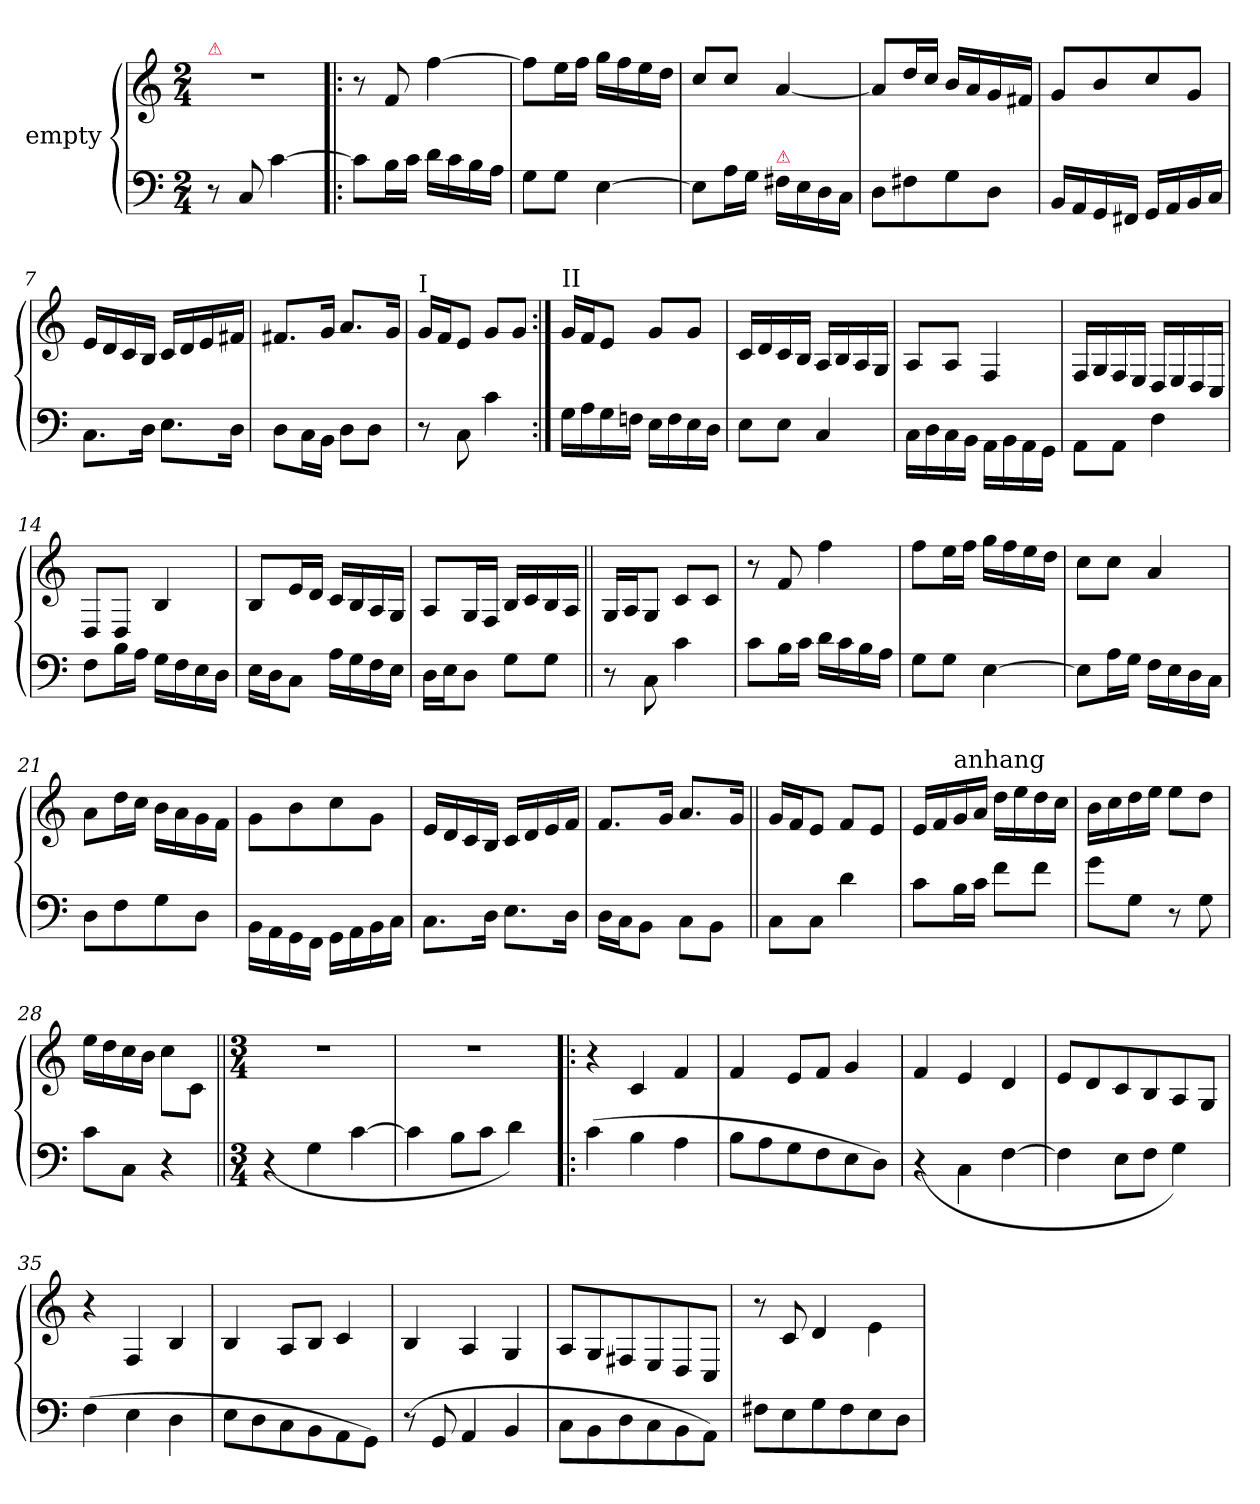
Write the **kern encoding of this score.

**kern	**kern
*part1	*part1
*staff2	*staff1
*I"empty	*
*clefF4	*clefG2
*k[]	*k[]
*C:	*C:
*M2/4	*M2/4
=1	=1
!	!LO:TX:a:color=crimson:t=⚠
8r	2r
8C/	.
[4c\	.
=2!|:	=2!|:
8c\L]	8r
16B\L	8f/
16c\JJ	.
16d\LL	[4ff\
16c\	.
16B\	.
16A\JJ	.
=3	=3
8G\L	8ff\L]
8G\J	16ee\L
.	16ff\JJ
[4E\	16gg\LL
.	16ff\
.	16ee\
.	16dd\JJ
=4	=4
8E\L]	8cc/L
16A\L	8cc/J
16G\JJ	.
!LO:TX:a:color=crimson:t=⚠	!
16F#X\LL	[4a/
16E\	.
16D\	.
16C\JJ	.
=5	=5
8D\L	8a/L]
8F#X\	16dd/L
.	16cc/JJ
8G\	16b/LL
.	16a/
8D\J	16g/
.	16f#X/JJ
=6	=6
16BB/LL	8g/L
16AA/	.
16GG/	8b/
16FF#X/JJ	.
16GG/LL	8cc/
16AA/	.
16BB/	8g/J
16C/JJ	.
=7	=7
8.C\L	16e/LL
.	16d/
.	16c/
16D\Jk	16B/JJ
8.E\L	16c/LL
.	16d/
.	16e/
16D\Jk	16f#X/JJ
=8	=8
8D\L	8.f#X/L
16C\L	.
16BB\JJ	16g/Jk
8D\L	8.a/L
8D\J	.
.	16g/Jk
=9	=9
!	!LO:TX:a:t=I
8r	16g/LL
.	16f/J
8C\	8e/J
4c\	8g/L
.	8g/J
=10:|!	=10:|!
!	!LO:TX:a:t=II
16G\LL	16g/LL
16A\	16f/J
16G\	8e/J
16Fn\JJ	.
16E\LL	8g/L
16F\	.
16E\	8g/J
16D\JJ	.
=11	=11
8E\L	16c/LL
.	16d/
8E\J	16c/
.	16B/JJ
4C/	16A/LL
.	16B/
.	16A/
.	16G/JJ
=12	=12
16C\LL	8A\L
16D\	.
16C\	8A/J
16BB\JJ	.
16AA\LL	4F/
16BB\	.
16AA\	.
16GG\JJ	.
=13	=13
8AA\L	16F/LL
.	16G/
8AA\J	16F/
.	16E/JJ
4F\	16D/LL
.	16E/
.	16D/
.	16C/JJ
=14	=14
8F\L	8D/L
16B\L	8D/J
16A\JJ	.
16G\LL	4B/
16F\	.
16E\	.
16D\JJ	.
=15	=15
16E\LL	8B/L
16D\J	.
8C\J	16e/L
.	16d/JJ
16A\LL	16c/LL
16G\	16B/
16F\	16A/
16E\JJ	16G/JJ
=16	=16
16D\LL	8A/L
16E\J	.
8D\J	16G/L
.	16F/JJ
8G\L	16B/LL
.	16c/
8G\J	16B/
.	16A/JJ
=17||	=17||
8r	16G/LL
.	16A/J
8C\	8G/J
4c\	8c/L
.	8c/J
=18	=18
8c\L	8r
16B\L	8f/
16c\JJ	.
16d\LL	4ff\
16c\	.
16B\	.
16A\JJ	.
=19	=19
8G\L	8ff\L
8G\J	16ee\L
.	16ff\JJ
[4E\	16gg\LL
.	16ff\
.	16ee\
.	16dd\JJ
=20	=20
8E\L]	8cc\L
16A\L	8cc\J
16G\JJ	.
16F\LL	4a/
16E\	.
16D\	.
16C\JJ	.
=21	=21
8D\L	8a\L
8F\	16dd\L
.	16cc\JJ
8G\	16b\LL
.	16a\
8D\J	16g\
.	16f\JJ
=22	=22
16BB\LL	8g\L
16AA\	.
16GG\	8b\
16FF\JJ	.
16GG\LL	8cc\
16AA\	.
16BB\	8g\J
16C\JJ	.
=23	=23
8.C\L	16e/LL
.	16d/
.	16c/
16D\Jk	16B/JJ
8.E\L	16c/LL
.	16d/
.	16e/
16D\Jk	16f/JJ
=24	=24
16D\LL	8.f/L
16C\J	.
8BB\J	.
.	16g/Jk
8C\L	8.a/L
8BB\J	.
.	16g/Jk
=25||	=25||
8C\L	16g/LL
.	16f/J
8C\J	8e/J
4d\	8f/L
.	8e/J
=26	=26
8c\L	16e/LL
.	16f/
!	!LO:TX:a:t=anhang
16B\L	16g/
16c\JJ	16a/JJ
8f\L	16dd\LL
.	16ee\
8f\J	16dd\
.	16cc\JJ
=27	=27
8g\L	16b\LL
.	16cc\
8G\J	16dd\
.	16ee\JJ
8r	8ee\L
8G\	8dd\J
=28	=28
8c\L	16ee\LL
.	16dd\
8C\J	16cc\
.	16b\JJ
4r	8cc\L
.	8c\J
=29||	=29||
*M3/4	*M3/4
(4r	2.r
4G\	.
[4c\	.
=30	=30
4c\]	2.r
8B\L	.
8c\J	.
4d\)	.
=31!|:	=31!|:
(<4c\	4r
4B\	4c/
4A\	4f/
=32	=32
8B\L	4f/
8A\	.
8G\	8e/L
8F\	8f/J
8E\	4g/
8D\J)	.
=33	=33
(<4r	4f/
4C\	4e/
[4F\	4d/
=34	=34
4F\]	8e/L
.	8d/
8E\L	8c/
8F\J	8B/
4G\)	8A/
.	8G/J
=35	=35
(<4F\	4r
4E\	4F/
4D\	4B/
=36	=36
8E\L	4B/
8D\	.
8C\	8A/L
8BB\	8B/J
8AA\	4c/
8GG\J)	.
=37	=37
(<8r	4B/
8GG/	.
4AA/	4A/
4BB/	4G/
=38	=38
8C\L	8A/L
8BB\	8G/
8D\	8F#X/
8C\	8E/
8BB\	8D/
8AA\J)	8C/J
=39	=39
8F#X\L	8r
8E\	8c/
8G\	4d/
8F#\	.
8E\	4e\
8D\J	.
=	=
*-	*-
